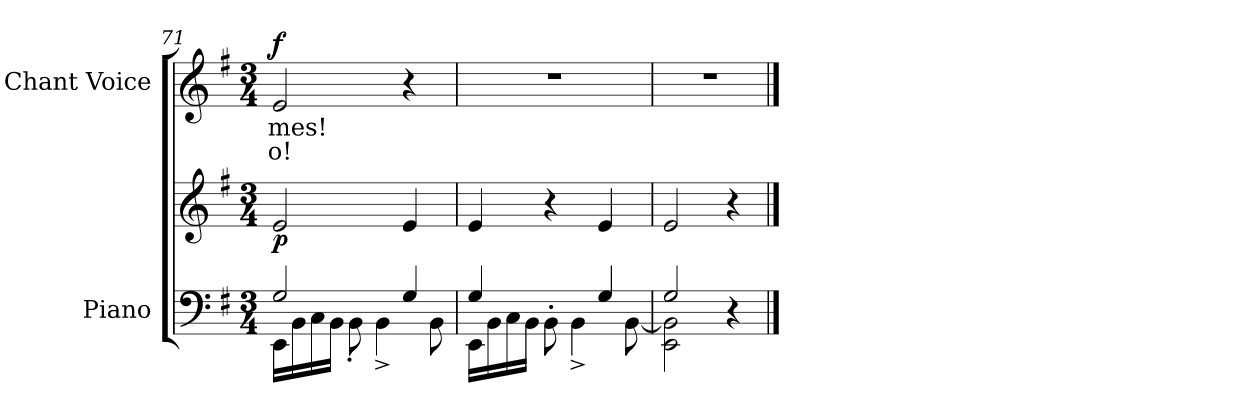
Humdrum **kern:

**kern	**kern	**dynam	**kern	**text	**text	**dynam
*part2	*part2	*part2	*part1	*part1	*part1	*part1
*staff3	*staff2	*staff2/3	*staff1	*staff1	*staff1	*staff1
*I"Piano	*	*	*I"Chant Voice	*	*	*
*I'Pno	*	*	*	*	*	*
*clefF4	*clefG2	*	*clefG2	*	*	*
*k[f#]	*k[f#]	*	*k[f#]	*	*	*
*M3/4	*M3/4	*	*M3/4	*	*	*
=71	=71	=71	=71	=71	=71	=71
*^	*	*	*	*	*	*
!	!	!	!LO:DY:b	!	!LO:LY:b	!LO:LY:b	!LO:DY:a
2G/	16EE\LL	2e/	p	2e/	-mes!	-o!	f
.	16BB\	.	.	.	.	.	.
.	16C\	.	.	.	.	.	.
.	16BB\JJ	.	.	.	.	.	.
.	8BB'\	.	.	.	.	.	.
.	4BB^\	.	.	.	.	.	.
4G/	.	4e/	.	4r	.	.	.
.	8BB\	.	.	.	.	.	.
=72	=72	=72	=72	=72	=72	=72	=72
4G/	16EE\LL	4e/	.	2.r	.	.	.
.	16BB\	.	.	.	.	.	.
.	16C\	.	.	.	.	.	.
.	16BB\JJ	.	.	.	.	.	.
4ryy	8BB'\	4r	.	.	.	.	.
.	4BB^\	.	.	.	.	.	.
4G/	.	4e/	.	.	.	.	.
.	[8BB\	.	.	.	.	.	.
=73	=73	=73	=73	=73	=73	=73	=73
2G/	2EE\ 2BB\]	2e/	.	2.r	.	.	.
4ryy	4r	4r	.	.	.	.	.
*v	*v	*	*	*	*	*	*
==	==	==	==	==	==	==
*-	*-	*-	*-	*-	*-	*-
